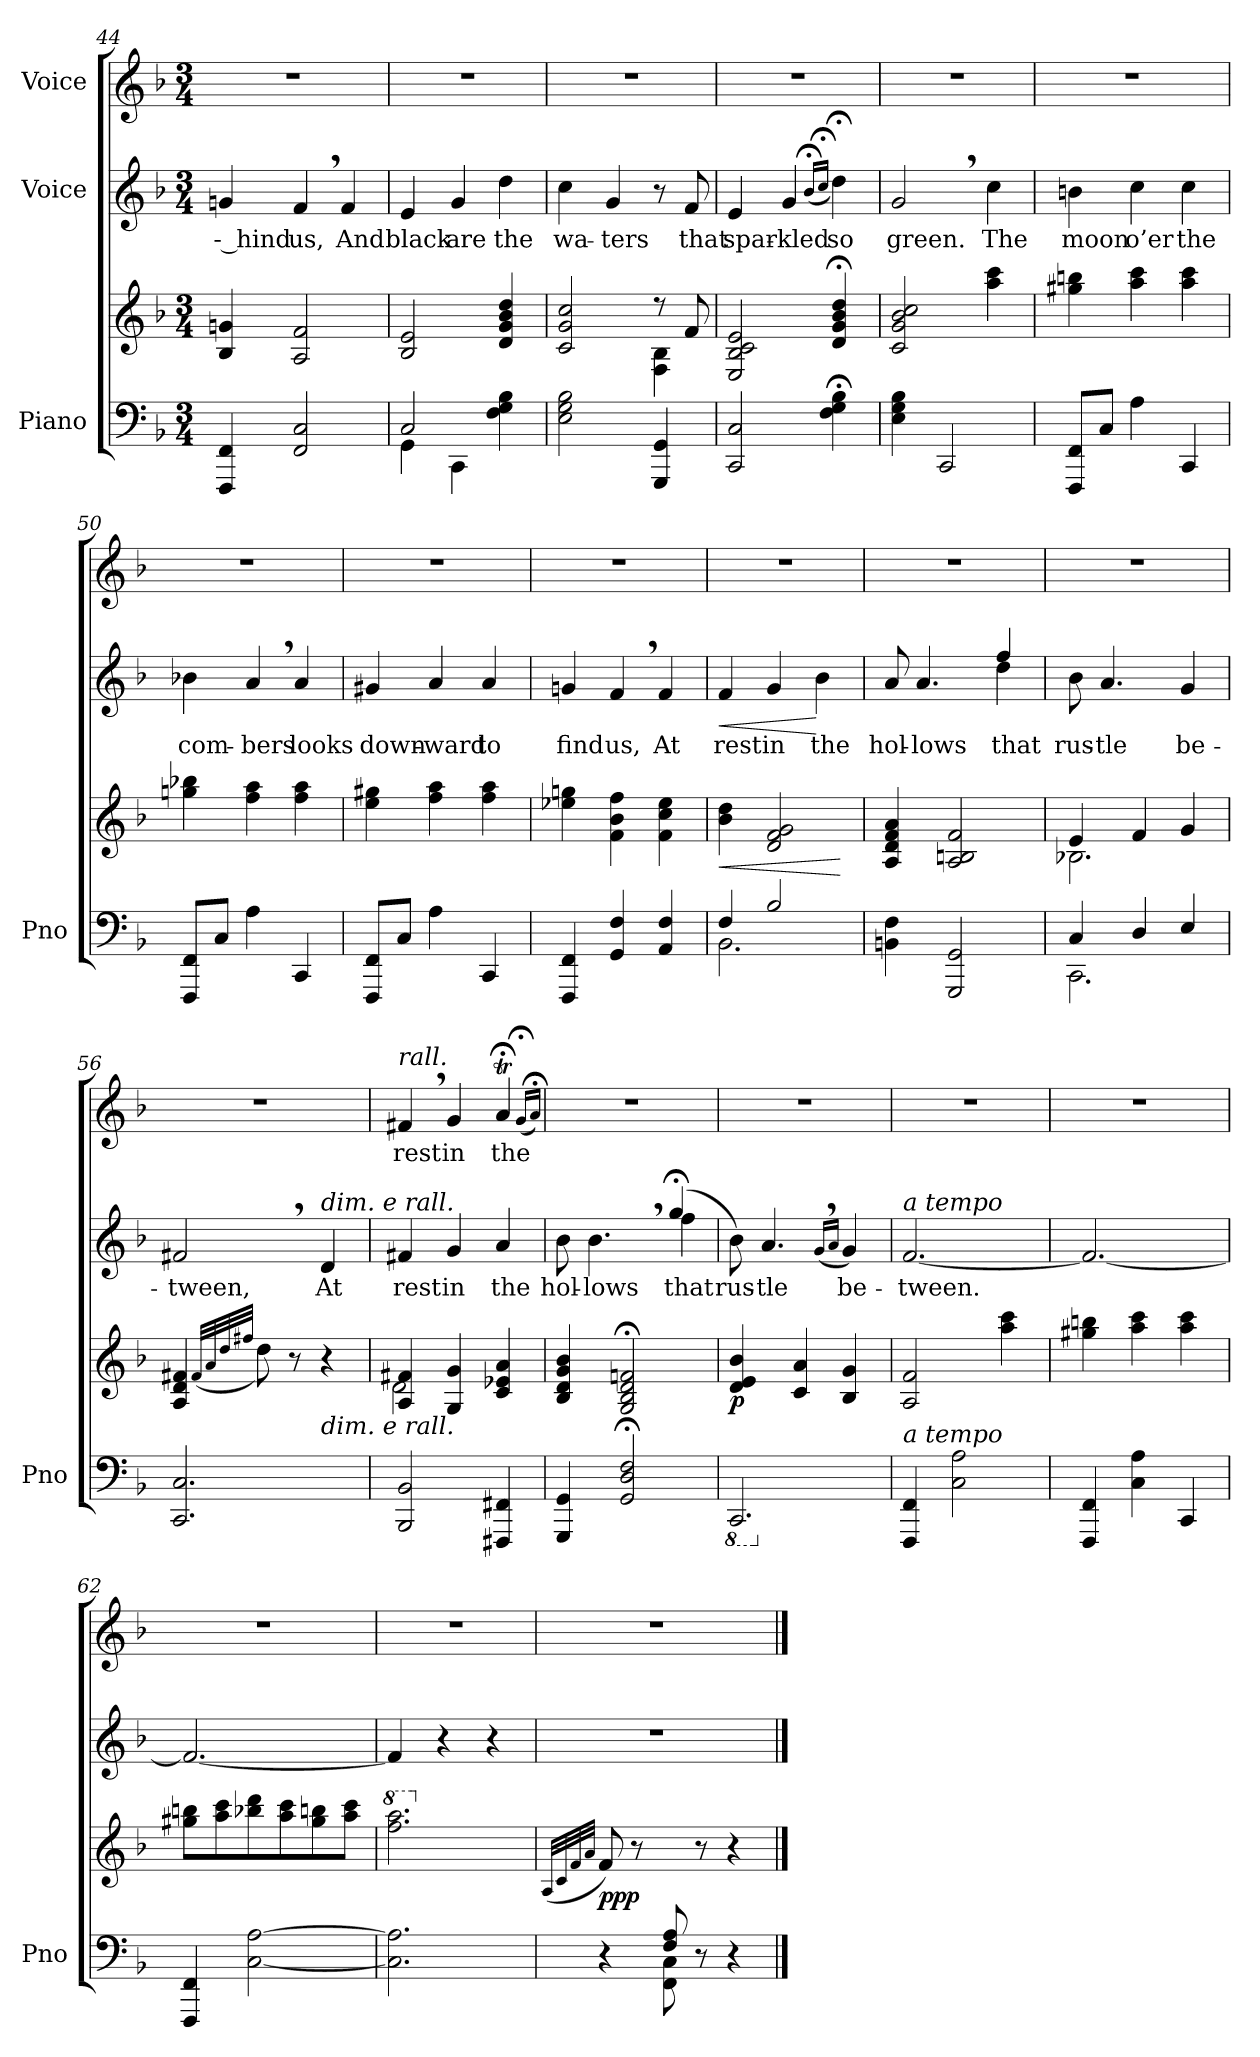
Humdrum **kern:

**kern	**kern	**dynam	**kern	**text	**dynam	**kern	**text
*part3	*part3	*part3	*part2	*part2	*part2	*part1	*part1
*staff4	*staff3	*staff3/4	*staff2	*staff2	*staff2	*staff1	*staff1
*I"Piano	*	*	*I"Voice	*	*	*I"Voice	*
*I'Pno	*	*	*	*	*	*	*
!!LO:LB:g=z
*clefF4	*clefG2	*	*clefG2	*	*	*clefG2	*
*k[b-]	*k[b-]	*	*k[b-]	*	*	*k[b-]	*
*M3/4	*M3/4	*	*M3/4	*	*	*M3/4	*
=44	=44	=44	=44	=44	=44	=44	=44
!	!	!	!	!LO:LY:b	!	!	!
4FFF/ 4FF/	4B-/ 4gn/	.	4gn/	-- hind	.	2.r	.
!	!	!	!	!LO:LY:b	!	!	!
2FF/ 2C/	2A/ 2f/	.	4f,/	us,	.	.	.
!	!	!	!	!LO:LY:b	!	!	!
.	.	.	4f/	And	.	.	.
=45	=45	=45	=45	=45	=45	=45	=45
*^	*	*	*	*	*	*	*
!	!	!	!	!	!LO:LY:b	!	!	!
2C/	4GG\	2B-/ 2e/	.	4e/	black	.	2.r	.
!	!	!	!	!	!LO:LY:b	!	!	!
.	4CC\	.	.	4g/	are	.	.	.
!	!	!	!	!	!LO:LY:b	!	!	!
4F\ 4G\ 4B-\	4ryy	4d/ 4g/ 4b-/ 4dd/	.	4dd\	the	.	.	.
=46	=46	=46	=46	=46	=46	=46	=46	=46
*	*	*^	*	*	*	*	*	*
!	!	!	!	!	!	!LO:LY:b	!	!	!
*v	*v	*	*	*	*	*	*	*	*
2E\ 2G\ 2B-\	2c/ 2g/ 2cc/	2ryy	.	4cc\	wa-	.	2.r	.
!	!	!	!	!	!LO:LY:b	!	!	!
.	.	.	.	4g/	-ters	.	.	.
4GGG/ 4GG/	8r	4F\ 4B-\	.	8r	.	.	.	.
!	!	!	!	!	!LO:LY:b	!	!	!
.	8f/	.	.	8f/	that	.	.	.
*	*v	*v	*	*	*	*	*	*
=47	=47	=47	=47	=47	=47	=47	=47
!	!	!	!	!LO:LY:b	!	!	!
2CC/ 2C/	2E/ 2B-/ 2c/ 2e/	.	4e/	spar-	.	2.r	.
!	!	!	!	!LO:LY:b	!	!	!
.	.	.	4g/	-kled	.	.	.
.	.	.	(<16qb-;</LL	.	.	.	.
.	.	.	16qcc;</JJ	.	.	.	.
!	!	!	!	!LO:LY:b	!	!	!
4F\;< 4G\;< 4B-\;<	4d/;< 4g/;< 4b-/;< 4dd/;<	.	4dd;<\)	so	.	.	.
=48	=48	=48	=48	=48	=48	=48	=48
!	!	!	!	!LO:LY:b	!	!	!
4E\ 4G\ 4B-\	2c/ 2g/ 2b-/ 2cc/	.	2g,/	green.	.	2.r	.
2CC/	.	.	.	.	.	.	.
!	!	!	!	!LO:LY:b	!	!	!
.	4aa\ 4ccc\	.	4cc\	The	.	.	.
!!LO:PB:g=z
=49	=49	=49	=49	=49	=49	=49	=49
!	!	!	!	!LO:LY:b	!	!	!
8FFF/ 8FF/L	4gg#X\ 4bbn\	.	4bn\	moon	.	2.r	.
8C/J	.	.	.	.	.	.	.
!	!	!	!	!LO:LY:b	!	!	!
4A\	4aa\ 4ccc\	.	4cc\	o’er	.	.	.
!	!	!	!	!LO:LY:b	!	!	!
4CC/	4aa\ 4ccc\	.	4cc\	the	.	.	.
=50	=50	=50	=50	=50	=50	=50	=50
!	!	!	!	!LO:LY:b	!	!	!
8FFF/ 8FF/L	4ggn\ 4bb-X\	.	4b-X\	com-	.	2.r	.
8C/J	.	.	.	.	.	.	.
!	!	!	!	!LO:LY:b	!	!	!
4A\	4ff\ 4aa\	.	4a,/	-bers	.	.	.
!	!	!	!	!LO:LY:b	!	!	!
4CC/	4ff\ 4aa\	.	4a/	looks	.	.	.
=51	=51	=51	=51	=51	=51	=51	=51
!	!	!	!	!LO:LY:b	!	!	!
8FFF/ 8FF/L	4ee\ 4gg#X\	.	4g#X/	down-	.	2.r	.
8C/J	.	.	.	.	.	.	.
!	!	!	!	!LO:LY:b	!	!	!
4A\	4ff\ 4aa\	.	4a/	-ward	.	.	.
!	!	!	!	!LO:LY:b	!	!	!
4CC/	4ff\ 4aa\	.	4a/	to	.	.	.
=52	=52	=52	=52	=52	=52	=52	=52
!	!	!	!	!LO:LY:b	!	!	!
4FFF/ 4FF/	4ee-X\ 4ggn\	.	4gn/	find	.	2.r	.
!	!	!	!	!LO:LY:b	!	!	!
4GG/ 4F/	4f\ 4b-\ 4ff\	.	4f,/	us,	.	.	.
!	!	!	!	!LO:LY:b	!	!	!
4AA/ 4F/	4f\ 4cc\ 4ee-\	.	4f/	At	.	.	.
!!LO:LB:g=z
=53	=53	=53	=53	=53	=53	=53	=53
*^	*	*	*	*	*	*	*
!	!	!	!LO:HP:b	!	!LO:LY:b	!LO:HP:b	!	!
4F/	2.BB-\	4b-\ 4dd\	<	4f/	rest	<	2.r	.
!	!	!	!	!	!LO:LY:b	!	!	!
2B-/	.	2d/ 2f/ 2g/	.	4g/	in	.	.	.
!	!	!	!	!	!LO:LY:b	!	!	!
.	.	.	.	4b-\	the	[	.	.
*v	*v	*	*	*	*	*	*	*
.	.	[	.	.	.	.	.
=54	=54	=54	=54	=54	=54	=54	=54
!	!	!	!	!LO:LY:b	!	!	!
*	*	*	*^	*	*	*	*
4BBn\ 4F\	4A/ 4d/ 4f/ 4a/	.	8a/	2ryy	hol-	.	2.r	.
!	!	!	!	!	!LO:LY:b	!	!	!
.	.	.	4.a/	.	-lows	.	.	.
2GGG/ 2GG/	2A/ 2Bn/ 2f/	.	.	.	.	.	.	.
!	!	!	!	!	!LO:LY:b	!	!	!
.	.	.	4ff/	4dd\	that	.	.	.
=55	=55	=55	=55	=55	=55	=55	=55	=55
*^	*^	*	*	*	*	*	*	*
!	!	!	!	!	!	!	!LO:LY:b	!	!	!
*	*	*	*	*	*v	*v	*	*	*	*
4C/	2.CC\	4e/	2.B-X\	.	8b-\	rus-	.	2.r	.
!	!	!	!	!	!	!LO:LY:b	!	!	!
.	.	.	.	.	4.a/	-tle	.	.	.
4D/	.	4f/	.	.	.	.	.	.	.
!	!	!	!	!	!	!LO:LY:b	!	!	!
4E/	.	4g/	.	.	4g/	be-	.	.	.
*v	*v	*	*	*	*	*	*	*	*
*	*v	*v	*	*	*	*	*	*
=56	=56	=56	=56	=56	=56	=56	=56
!	!	!	!	!LO:LY:b	!	!	!
2.CC/ 2.C/	4A/ 4d/ 4f#X/	.	2f#X,/	-tween,	.	2.r	.
.	(<32qf#/LLL	.	.	.	.	.	.
.	32qa/	.	.	.	.	.	.
.	32qdd/	.	.	.	.	.	.
.	32qff#X/JJJ	.	.	.	.	.	.
.	8dd\)	.	.	.	.	.	.
.	8r	.	.	.	.	.	.
!	!	!	!LO:TX:a:i:t=dim. e rall.	!	!	!	!
!	!LO:TX:b:i:t=dim. e rall.	!	!	!	!	!	!
!	!	!	!	!LO:LY:b	!	!	!
.	4r	.	4d/	At	.	.	.
!!LO:LB:g=z
=57	=57	=57	=57	=57	=57	=57	=57
*	*^	*	*	*	*	*	*
!	!	!	!	!	!	!	!LO:TX:a:i:t=rall.	!
!	!	!	!	!	!LO:LY:b	!	!	!LO:LY:b
2BBB-/ 2BB-/	4A/ 4f#X/	2d\	.	4f#X/	rest	.	4f#X,/	rest
!	!	!	!	!	!LO:LY:b	!	!	!LO:LY:b
.	4G/ 4g/	.	.	4g/	in	.	4g/	in
!	!	!	!	!	!LO:LY:b	!	!	!LO:LY:b
4FFF#X/ 4FF#X/	4c/ 4e-X/ 4a/	4rffyy	.	4a/	the	.	4a;<t/	the
*	*v	*v	*	*	*	*	*	*
.	.	.	.	.	.	(<16qg;</LL	.
.	.	.	.	.	.	16qa;</JJ)	.
=58	=58	=58	=58	=58	=58	=58	=58
!	!	!	!	!LO:LY:b	!	!	!
*	*	*	*^	*	*	*	*
4GGG/ 4GG/	4B-/ 4d/ 4g/ 4b-/	.	8b-\	2ryy	hol-	.	2.r	.
!	!	!	!	!	!LO:LY:b	!	!	!
.	.	.	4.b-,\	.	-lows	.	.	.
2GG/; 2D/; 2F/;	2G/;< 2B-/;< 2d/;< 2fn/;<	.	.	.	.	.	.	.
!	!	!	!	!	!LO:LY:b	!	!	!
.	.	.	(>4gg;</	4ff\	that	.	.	.
*	*	*	*v	*v	*	*	*	*
=59	=59	=59	=59	=59	=59	=59	=59
*8ba	*	*	*	*	*	*	*
*	*	*	*^	*	*	*	*
!	!	!LO:DY:b	!	!	!LO:LY:b	!	!	!
*	*	*	*v	*v	*	*	*	*
2.CCC/	4d/ 4e/ 4b-/	p	8b-\)	rus-	.	2.r	.
!	!	!	!	!LO:LY:b	!	!	!
.	.	.	4.a,/	-tle	.	.	.
.	4c/ 4a/	.	.	.	.	.	.
.	.	.	(<16qg/LL	.	.	.	.
.	.	.	16qa/JJ	.	.	.	.
!	!	!	!	!LO:LY:b	!	!	!
.	4B-/ 4g/	.	4g/)	be-	.	.	.
=60	=60	=60	=60	=60	=60	=60	=60
*X8ba	*	*	*	*	*	*	*
!	!	!	!LO:TX:a:i:t=a tempo	!	!	!	!
!LO:TX:a:i:t=a tempo	!	!	!	!	!	!	!
!	!	!	!	!LO:LY:b	!	!	!
4FFF/ 4FF/	2A/ 2f/	.	[2.f/	-tween.	.	2.r	.
2C\ 2A\	.	.	.	.	.	.	.
.	4aa\ 4ccc\	.	.	.	.	.	.
!!LO:LB:g=z
=61	=61	=61	=61	=61	=61	=61	=61
4FFF/ 4FF/	4gg#X\ 4bbn\	.	2.f/_	.	.	2.r	.
4C\ 4A\	4aa\ 4ccc\	.	.	.	.	.	.
4CC/	4aa\ 4ccc\	.	.	.	.	.	.
=62	=62	=62	=62	=62	=62	=62	=62
4FFF/ 4FF/	8gg#X\ 8bbn\L	.	2.f/_	.	.	2.r	.
.	8aa\ 8ccc\	.	.	.	.	.	.
[2C\ [2A\	8bb-X\ 8ddd\	.	.	.	.	.	.
.	8aa\ 8ccc\	.	.	.	.	.	.
.	8gg#\ 8bbn\	.	.	.	.	.	.
.	8aa\ 8ccc\J	.	.	.	.	.	.
=63	=63	=63	=63	=63	=63	=63	=63
*	*8va	*	*	*	*	*	*
2.C\] 2.A\]	2.fff\ 2.aaa\	.	4f/]	.	.	2.r	.
.	.	.	4r	.	.	.	.
.	.	.	4r	.	.	.	.
=64	=64	=64	=64	=64	=64	=64	=64
*	*X8va	*	*	*	*	*	*
.	(<32qA/LLL	.	.	.	.	.	.
.	32qc/	.	.	.	.	.	.
.	32qf/	.	.	.	.	.	.
.	32qa/JJJ	.	.	.	.	.	.
*^	*	*	*	*	*	*	*
!	!	!	!LO:DY:b	!	!	!	!	!
4ryy	4r	8f/)	ppp	2.r	.	.	2.r	.
.	.	8r	.	.	.	.	.	.
8F/ 8A/	8FF\ 8C\	8ryy	.	.	.	.	.	.
4.ryy	8r	8r	.	.	.	.	.	.
.	4r	4r	.	.	.	.	.	.
*v	*v	*	*	*	*	*	*	*
==	==	==	==	==	==	==	==
*-	*-	*-	*-	*-	*-	*-	*-
